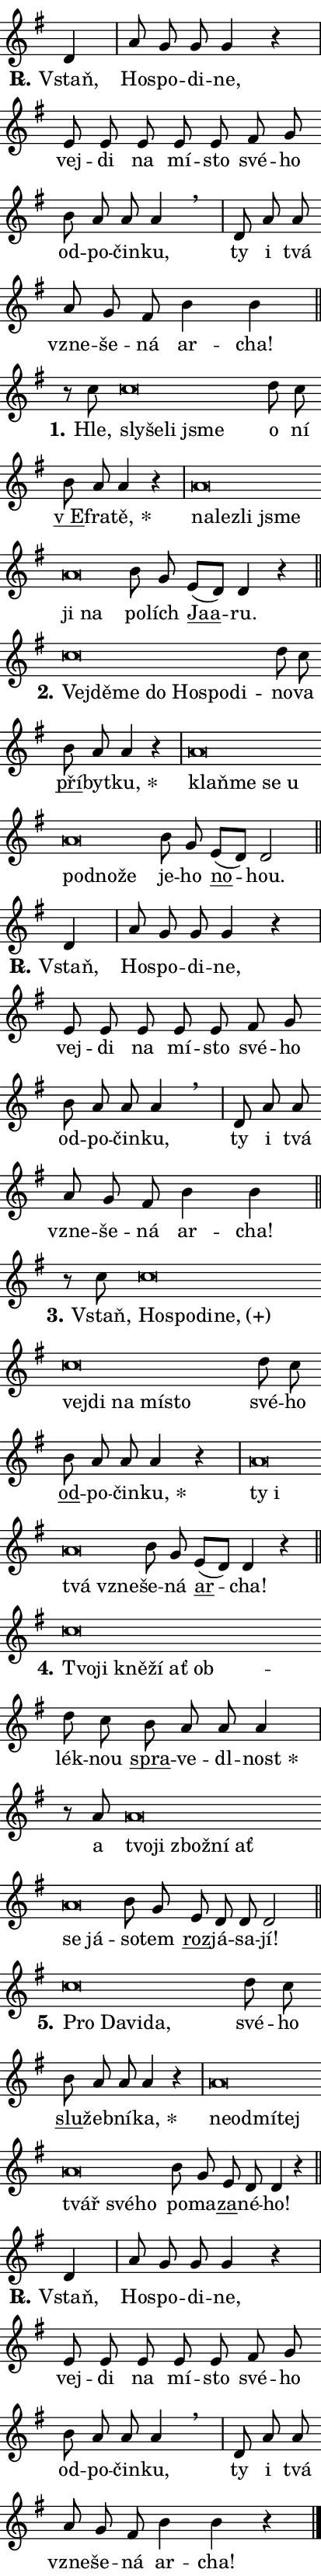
\version "2.22.1"
\header { tagline = "" }
\paper {
  indent = 0\cm
  top-margin = 0\cm
  right-margin = 0\cm
  bottom-margin = 0\cm
  left-margin = 0\cm
  paper-width = 7\cm
  page-breaking = #ly:one-page-breaking
  system-system-spacing.basic-distance = #11
  score-system-spacing.basic-distance = #11
  ragged-last = ##f
}


%% Author: Thomas Morley
%% https://lists.gnu.org/archive/html/lilypond-user/2020-05/msg00002.html
#(define (line-position grob)
"Returns position of @var[grob} in current system:
   @code{'start}, if at first time-step
   @code{'end}, if at last time-step
   @code{'middle} otherwise
"
  (let* ((col (ly:item-get-column grob))
         (ln (ly:grob-object col 'left-neighbor))
         (rn (ly:grob-object col 'right-neighbor))
         (col-to-check-left (if (ly:grob? ln) ln col))
         (col-to-check-right (if (ly:grob? rn) rn col))
         (break-dir-left
           (and
             (ly:grob-property col-to-check-left 'non-musical #f)
             (ly:item-break-dir col-to-check-left)))
         (break-dir-right
           (and
             (ly:grob-property col-to-check-right 'non-musical #f)
             (ly:item-break-dir col-to-check-right))))
        (cond ((eqv? 1 break-dir-left) 'start)
              ((eqv? -1 break-dir-right) 'end)
              (else 'middle))))

#(define (tranparent-at-line-position vctor)
  (lambda (grob)
  "Relying on @code{line-position} select the relevant enry from @var{vctor}.
Used to determine transparency,"
    (case (line-position grob)
      ((end) (not (vector-ref vctor 0)))
      ((middle) (not (vector-ref vctor 1)))
      ((start) (not (vector-ref vctor 2))))))

noteHeadBreakVisibility =
#(define-music-function (break-visibility)(vector?)
"Makes @code{NoteHead}s transparent relying on @var{break-visibility}"
#{
  \override NoteHead.transparent =
    #(tranparent-at-line-position break-visibility)
#})

#(define delete-ledgers-for-transparent-note-heads
  (lambda (grob)
    "Reads whether a @code{NoteHead} is transparent.
If so this @code{NoteHead} is removed from @code{'note-heads} from
@var{grob}, which is supposed to be @code{LedgerLineSpanner}.
As a result ledgers are not printed for this @code{NoteHead}"
    (let* ((nhds-array (ly:grob-object grob 'note-heads))
           (nhds-list
             (if (ly:grob-array? nhds-array)
                 (ly:grob-array->list nhds-array)
                 '()))
           ;; Relies on the transparent-property being done before
           ;; Staff.LedgerLineSpanner.after-line-breaking is executed.
           ;; This is fragile ...
           (to-keep
             (remove
               (lambda (nhd)
                 (ly:grob-property nhd 'transparent #f))
               nhds-list)))
      ;; TODO find a better method to iterate over grob-arrays, similiar
      ;; to filter/remove etc for lists
      ;; For now rebuilt from scratch
      (set! (ly:grob-object grob 'note-heads)  '())
      (for-each
        (lambda (nhd)
          (ly:pointer-group-interface::add-grob grob 'note-heads nhd))
        to-keep))))

hideNotes = {
  \noteHeadBreakVisibility #begin-of-line-visible
}
unHideNotes = {
  \noteHeadBreakVisibility #all-visible
}

% work-around for resetting accidentals
% https://lilypond.org/doc/v2.23/Documentation/notation/displaying-rhythms#unmetered-music
cadenzaMeasure = {
  \cadenzaOff
  \partial 1024 s1024
  \cadenzaOn
}

#(define-markup-command (accent layout props text) (markup?)
  "Underline accented syllable"
  (interpret-markup layout props
    #{\markup \override #'(offset . 4.3) \underline { #text }#}))

responsum = \markup \concat {
  "R" \hspace #-1.05 \path #0.1 #'((moveto 0 0.07) (lineto 0.9 0.8)) \hspace #0.05 "."
}

\layout {
    \context {
        \Staff
        \remove "Time_signature_engraver"
        \override LedgerLineSpanner.after-line-breaking = #delete-ledgers-for-transparent-note-heads
    }
    \context {
        \Voice {
            \override NoteHead.output-attributes = #'((class . "notehead"))
            \override Hairpin.height = #0.55
        }
    }
    \context {
        \Lyrics {
            \override StanzaNumber.output-attributes = #'((class . "stanzanumber"))
            \override LyricSpace.minimum-distance = #0.9
            \override LyricText.font-name = #"TeX Gyre Schola"
            \override LyricText.font-size = 1
            \override StanzaNumber.font-name = #"TeX Gyre Schola Bold"
            \override StanzaNumber.font-size = 1
        }
    }
}

% magnetic-lyrics.ily
%
%   written by
%     Jean Abou Samra <jean@abou-samra.fr>
%     Werner Lemberg <wl@gnu.org>
%
%   adapted by
%     Jiri Hon <jiri.hon@gmail.com>
%
% Version 2022-Apr-15

% https://www.mail-archive.com/lilypond-user@gnu.org/msg149350.html

#(define (Left_hyphen_pointer_engraver context)
   "Collect syllable-hyphen-syllable occurrences in lyrics and store
them in properties.  This engraver only looks to the left.  For
example, if the lyrics input is @code{foo -- bar}, it does the
following.

@itemize @bullet
@item
Set the @code{text} property of the @code{LyricHyphen} grob between
@q{foo} and @q{bar} to @code{foo}.

@item
Set the @code{left-hyphen} property of the @code{LyricText} grob with
text @q{foo} to the @code{LyricHyphen} grob between @q{foo} and
@q{bar}.
@end itemize

Use this auxiliary engraver in combination with the
@code{lyric-@/text::@/apply-@/magnetic-@/offset!} hook."
   (let ((hyphen #f)
         (text #f))
     (make-engraver
      (acknowledgers
       ((lyric-syllable-interface engraver grob source-engraver)
        (set! text grob)))
      (end-acknowledgers
       ((lyric-hyphen-interface engraver grob source-engraver)
        ;(when (not (grob::has-interface grob 'lyric-space-interface))
          (set! hyphen grob)));)
      ((stop-translation-timestep engraver)
       (when (and text hyphen)
         (ly:grob-set-object! text 'left-hyphen hyphen))
       (set! text #f)
       (set! hyphen #f)))))

#(define (lyric-text::apply-magnetic-offset! grob)
   "If the space between two syllables is less than the value in
property @code{LyricText@/.details@/.squash-threshold}, move the right
syllable to the left so that it gets concatenated with the left
syllable.

Use this function as a hook for
@code{LyricText@/.after-@/line-@/breaking} if the
@code{Left_@/hyphen_@/pointer_@/engraver} is active."
   (let ((hyphen (ly:grob-object grob 'left-hyphen #f)))
     (when hyphen
       (let ((left-text (ly:spanner-bound hyphen LEFT)))
         (when (grob::has-interface left-text 'lyric-syllable-interface)
           (let* ((common (ly:grob-common-refpoint grob left-text X))
                  (this-x-ext (ly:grob-extent grob common X))
                  (left-x-ext
                   (begin
                     ;; Trigger magnetism for left-text.
                     (ly:grob-property left-text 'after-line-breaking)
                     (ly:grob-extent left-text common X)))
                  ;; `delta` is the gap width between two syllables.
                  (delta (- (interval-start this-x-ext)
                            (interval-end left-x-ext)))
                  (details (ly:grob-property grob 'details))
                  (threshold (assoc-get 'squash-threshold details 0.2)))
             (when (< delta threshold)
               (let* (;; We have to manipulate the input text so that
                      ;; ligatures crossing syllable boundaries are not
                      ;; disabled.  For languages based on the Latin
                      ;; script this is essentially a beautification.
                      ;; However, for non-Western scripts it can be a
                      ;; necessity.
                      (lt (ly:grob-property left-text 'text))
                      (rt (ly:grob-property grob 'text))
                      (is-space (grob::has-interface hyphen 'lyric-space-interface))
                      (space (if is-space " " ""))
                      (space-markup (grob-interpret-markup grob " "))
                      (space-size (interval-length (ly:stencil-extent space-markup X)))
                      (extra-delta (if is-space space-size 0))
                      ;; Append new syllable.
                      (ltrt-space (if (and (string? lt) (string? rt))
                                (string-append lt space rt)
                                (make-concat-markup (list lt space rt))))
                      ;; Right-align `ltrt` to the right side.
                      (ltrt-space-markup (grob-interpret-markup
                               grob
                               (make-translate-markup
                                (cons (interval-length this-x-ext) 0)
                                (make-right-align-markup ltrt-space)))))
                 (begin
                   ;; Don't print `left-text`.
                   (ly:grob-set-property! left-text 'stencil #f)
                   ;; Set text and stencil (which holds all collected
                   ;; syllables so far) and shift it to the left.
                   (ly:grob-set-property! grob 'text ltrt-space)
                   (ly:grob-set-property! grob 'stencil ltrt-space-markup)
                   (ly:grob-translate-axis! grob (- (- delta extra-delta)) X))))))))))


#(define (lyric-hyphen::displace-bounds-first grob)
   ;; Make very sure this callback isn't triggered too early.
   (let ((left (ly:spanner-bound grob LEFT))
         (right (ly:spanner-bound grob RIGHT)))
     (ly:grob-property left 'after-line-breaking)
     (ly:grob-property right 'after-line-breaking)
     (ly:lyric-hyphen::print grob)))

squashThreshold = #0.4

\layout {
  \context {
    \Lyrics
    \consists #Left_hyphen_pointer_engraver
    \override LyricText.after-line-breaking =
      #lyric-text::apply-magnetic-offset!
    \override LyricHyphen.stencil = #lyric-hyphen::displace-bounds-first
    \override LyricText.details.squash-threshold = \squashThreshold
    \override LyricHyphen.minimum-distance = 0
    \override LyricHyphen.minimum-length = \squashThreshold
  }
}

squash = \override LyricText.details.squash-threshold = 9999
unSquash = \override LyricText.details.squash-threshold = \squashThreshold

left = \override LyricText.self-alignment-X = #LEFT
unLeft = \revert LyricText.self-alignment-X

starOffset = #(lambda (grob) 
                (let ((x_offset (ly:self-alignment-interface::aligned-on-x-parent grob)))
                  (if (= x_offset 0) 0 (+ x_offset 1.2))))

star = #(define-music-function (syllable)(string?)
"Append star separator at the end of a syllable"
#{
  \once \override LyricText.X-offset = #starOffset
  \lyricmode { \markup {
    #syllable
    \override #'((font-name . "TeX Gyre Schola Bold")) \hspace #0.2 \lower #0.65 \larger "*"
  } }
#})

starAccent = #(define-music-function (syllable)(string?)
"Append star separator at the end of a syllable and make accent"
#{
  \once \override LyricText.X-offset = #starOffset
  \lyricmode { \markup {
    \accent #syllable
    \override #'((font-name . "TeX Gyre Schola Bold")) \hspace #0.2 \lower #0.65 \larger "*"
  } }
#})

breath = #(define-music-function (syllable)(string?)
"Append breathing indicator at the end of a syllable"
#{
  \lyricmode { \markup { #syllable "+" } }
#})

optionalBreath = #(define-music-function (syllable)(string?)
"Append optional breathing indicator at the end of a syllable"
#{
  \lyricmode { \markup { #syllable "(+)" } }
#})


\score {
    <<
        \new Voice = "melody" { \cadenzaOn \key g \major \relative { d'4 \cadenzaMeasure \bar "|" a'8 g g g4 r \cadenzaMeasure \bar "|" e8 e e e e \bar "" fis g \bar "" b a a a4 \breathe \cadenzaMeasure \bar "|" d,8 a' a \bar "" a g fis b4 b \cadenzaMeasure \bar "||" \break }
\relative { r8 c''8 c\breve*1/16 \hideNotes \breve*1/16 \bar "" \breve*1/16 \breve*1/16 \bar "" \unHideNotes d8 c \bar "" b a a4 r \cadenzaMeasure \bar "|" a\breve*1/16 \hideNotes \breve*1/16 \bar "" \breve*1/16 \bar "" \breve*1/16 \bar "" \breve*1/16 \breve*1/16 \bar "" \unHideNotes b8 g \bar "" e[( d)] d4 r \cadenzaMeasure \bar "||" \break }
\relative { c''\breve*1/16 \hideNotes \breve*1/16 \bar "" \breve*1/16 \bar "" \breve*1/16 \bar "" \breve*1/16 \bar "" \breve*1/16 \breve*1/16 \bar "" \unHideNotes d8 c \bar "" b a a4 r \cadenzaMeasure \bar "|" a\breve*1/16 \hideNotes \breve*1/16 \bar "" \breve*1/16 \bar "" \breve*1/16 \bar "" \breve*1/16 \bar "" \breve*1/16 \breve*1/16 \bar "" \unHideNotes b8 g \bar "" e[( d)] d2 \cadenzaMeasure \bar "||" \break }
\relative { d'4 \cadenzaMeasure \bar "|" a'8 g g g4 r \cadenzaMeasure \bar "|" e8 e e e e \bar "" fis g \bar "" b a a a4 \breathe \cadenzaMeasure \bar "|" d,8 a' a \bar "" a g fis b4 b \cadenzaMeasure \bar "||" \break }
\relative { r8 c''8 c\breve*1/16 \hideNotes \breve*1/16 \bar "" \breve*1/16 \bar "" \breve*1/16 \bar "" \breve*1/16 \bar "" \breve*1/16 \bar "" \breve*1/16 \bar "" \breve*1/16 \breve*1/16 \bar "" \unHideNotes d8 c \bar "" b a a a4 r \cadenzaMeasure \bar "|" a\breve*1/16 \hideNotes \breve*1/16 \bar "" \breve*1/16 \breve*1/16 \bar "" \unHideNotes b8 g \bar "" e[( d)] d4 r \cadenzaMeasure \bar "||" \break }
\relative { c''\breve*1/16 \hideNotes \breve*1/16 \bar "" \breve*1/16 \bar "" \breve*1/16 \bar "" \breve*1/16 \breve*1/16 \bar "" \unHideNotes d8 c \bar "" b a a a4 \cadenzaMeasure \bar "|" r8 a8 a\breve*1/16 \hideNotes \breve*1/16 \bar "" \breve*1/16 \bar "" \breve*1/16 \bar "" \breve*1/16 \bar "" \breve*1/16 \breve*1/16 \bar "" \unHideNotes b8 g \bar "" e d d d2 \cadenzaMeasure \bar "||" \break }
\relative { c''\breve*1/16 \hideNotes \breve*1/16 \bar "" \breve*1/16 \breve*1/16 \bar "" \unHideNotes d8 c \bar "" b a a a4 r \cadenzaMeasure \bar "|" a\breve*1/16 \hideNotes \breve*1/16 \bar "" \breve*1/16 \bar "" \breve*1/16 \bar "" \breve*1/16 \bar "" \breve*1/16 \breve*1/16 \bar "" \unHideNotes b8 g \bar "" e d d4 r \cadenzaMeasure \bar "||" \break }
\relative { d'4 \cadenzaMeasure \bar "|" a'8 g g g4 r \cadenzaMeasure \bar "|" e8 e e e e \bar "" fis g \bar "" b a a a4 \breathe \cadenzaMeasure \bar "|" d,8 a' a \bar "" a g fis b4 b r \cadenzaMeasure \bar "||" \break } \bar "|." }
        \new Lyrics \lyricsto "melody" { \lyricmode { \set stanza = \responsum
Vstaň, Ho -- spo -- di -- ne, vej -- di na mí -- sto své -- ho od -- po -- čin -- ku, ty i tvá vzne -- še -- ná ar -- cha!
\set stanza = "1."
Hle, \left sly -- \squash še -- li jsme \unLeft \unSquash o ní \markup \accent "v E" -- fra -- \star tě, \left na -- \squash lez -- li jsme ji na \unLeft \unSquash po -- lích \markup \accent Jaa -- ru.
\set stanza = "2."
\left Vej -- \squash dě -- me do Ho -- spo -- di -- \unLeft \unSquash no -- va \markup \accent pří -- byt -- \star ku, \left klaň -- \squash me se u pod -- no -- že \unLeft \unSquash je -- ho \markup \accent no -- hou.
\set stanza = \responsum
Vstaň, Ho -- spo -- di -- ne, vej -- di na mí -- sto své -- ho od -- po -- čin -- ku, ty i tvá vzne -- še -- ná ar -- cha!
\set stanza = "3."
Vstaň, \left Ho -- \squash spo -- di -- \optionalBreath ne, vej -- di na mí -- sto \unLeft \unSquash své -- ho \markup \accent od -- po -- čin -- \star ku, \left ty \squash i tvá vzne -- \unLeft \unSquash še -- ná \markup \accent ar -- cha!
\set stanza = "4."
\left Tvo -- \squash ji kně -- ží ať ob -- \unLeft \unSquash lék -- nou \markup \accent spra -- ve -- dl -- \star nost a \left tvo -- \squash ji zbož -- ní ať se já -- \unLeft \unSquash so -- tem \markup \accent roz -- já -- sa -- jí!
\set stanza = "5."
\left Pro \squash Da -- vi -- da, \unLeft \unSquash své -- ho \markup \accent slu -- žeb -- ní -- \star ka, \left ne -- \squash od -- mí -- tej tvář své -- ho \unLeft \unSquash po -- ma -- \markup \accent za -- né -- ho!
\set stanza = \responsum
Vstaň, Ho -- spo -- di -- ne, vej -- di na mí -- sto své -- ho od -- po -- čin -- ku, ty i tvá vzne -- še -- ná ar -- cha! } }
    >>
    \layout {}
}
